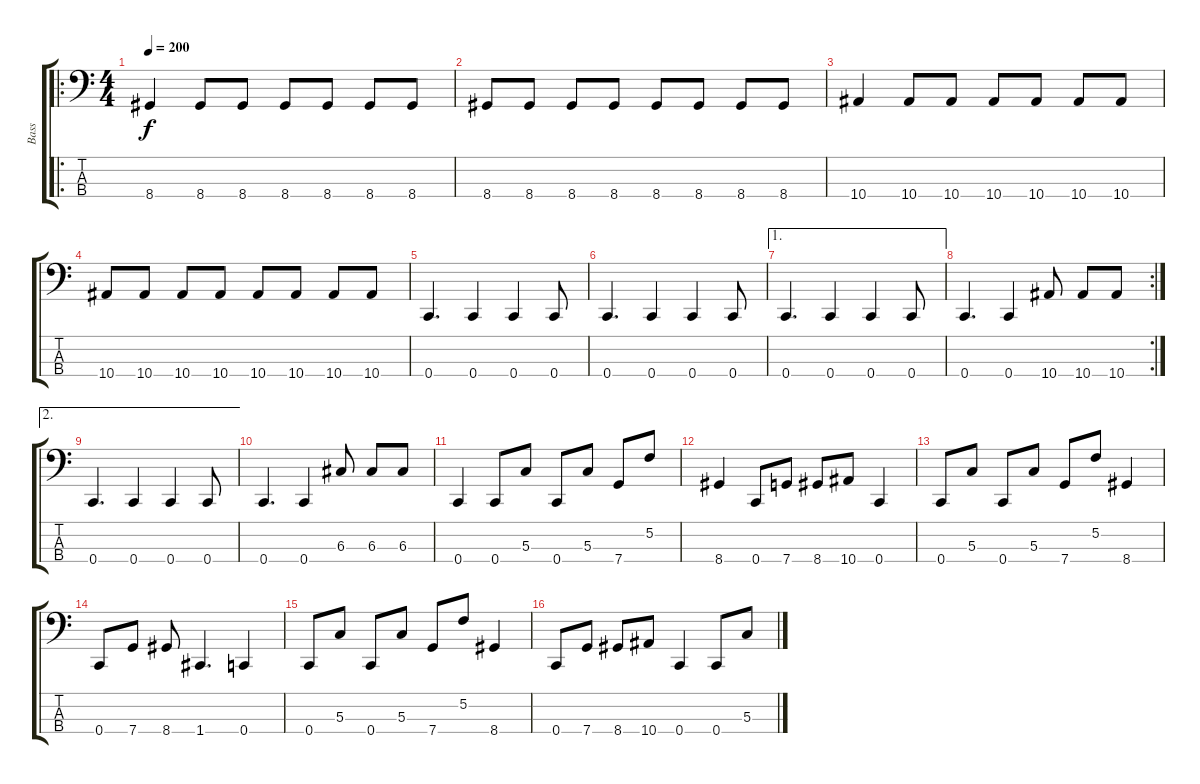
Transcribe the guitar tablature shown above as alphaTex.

\track ("Bass" "Bass") {instrument electricbassfinger}
\staff {score tabs}
\tuning (F2 C2 G1 C1) {hide}
\ro
\ts (4 4)
\tempo 200
\clef f4
\ks c
8.4.4{dy f} 8.4.8 8.4.8 8.4.8 8.4.8 8.4.8 8.4.8 |
8.4.8 8.4.8 8.4.8 8.4.8 8.4.8 8.4.8 8.4.8 8.4.8 |
10.4.4 10.4.8 10.4.8 10.4.8 10.4.8 10.4.8 10.4.8 |
10.4.8 10.4.8 10.4.8 10.4.8 10.4.8 10.4.8 10.4.8 10.4.8 |
0.4.4{d} 0.4.4 0.4.4 0.4.8 |
0.4.4{d} 0.4.4 0.4.4 0.4.8 |
\ae 1
0.4.4{d} 0.4.4 0.4.4 0.4.8 |
\rc 2
0.4.4{d} 0.4.4 10.4.8 10.4.8 10.4.8 |
\ae 2
0.4.4{d} 0.4.4 0.4.4 0.4.8 |
0.4.4{d} 0.4.4 6.3.8 6.3.8 6.3.8 |
0.4.4 0.4.8 5.3.8 0.4.8 5.3.8 7.4.8 5.2.8 |
8.4.4 0.4.8 7.4.8 8.4.8 10.4.8 0.4.4 |
0.4.8 5.3.8 0.4.8 5.3.8 7.4.8 5.2.8 8.4.4 |
0.4.8 7.4.8 8.4.8 1.4.4{d} 0.4.4 |
0.4.8 5.3.8 0.4.8 5.3.8 7.4.8 5.2.8 8.4.4 |
0.4.8 7.4.8 8.4.8 10.4.8 0.4.4 0.4.8 5.3.8
